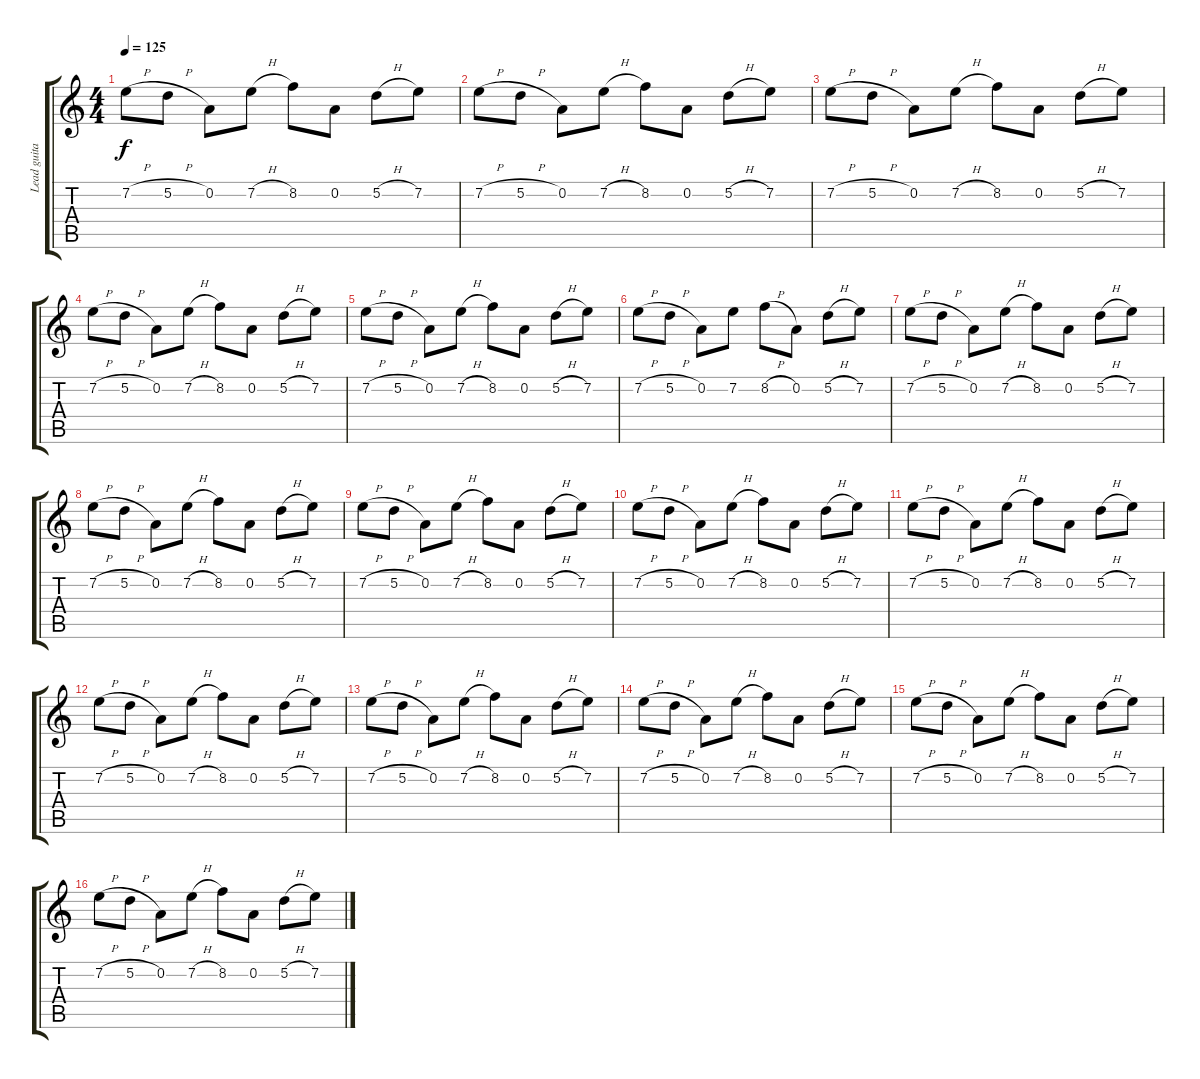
\track ("Lead guitar" "Lead guita") {instrument distortionguitar}
\staff {score tabs}
\tuning (D4 A3 F3 C3 G2 D2) {hide}
\ts (4 4)
\tempo 125
\clef g2
\ks c
7.2{h}.8{dy f} 5.2{h}.8 0.2.8 7.2{h}.8 8.2.8 0.2.8 5.2{h}.8 7.2.8 |
7.2{h}.8 5.2{h}.8 0.2.8 7.2{h}.8 8.2.8 0.2.8 5.2{h}.8 7.2.8 |
7.2{h}.8 5.2{h}.8 0.2.8 7.2{h}.8 8.2.8 0.2.8 5.2{h}.8 7.2.8 |
7.2{h}.8 5.2{h}.8 0.2.8 7.2{h}.8 8.2.8 0.2.8 5.2{h}.8 7.2.8 |
7.2{h}.8 5.2{h}.8 0.2.8 7.2{h}.8 8.2.8 0.2.8 5.2{h}.8 7.2.8 |
7.2{h}.8 5.2{h}.8 0.2.8 7.2.8 8.2{h}.8 0.2.8 5.2{h}.8 7.2.8 |
7.2{h}.8 5.2{h}.8 0.2.8 7.2{h}.8 8.2.8 0.2.8 5.2{h}.8 7.2.8 |
7.2{h}.8 5.2{h}.8 0.2.8 7.2{h}.8 8.2.8 0.2.8 5.2{h}.8 7.2.8 |
7.2{h}.8 5.2{h}.8 0.2.8 7.2{h}.8 8.2.8 0.2.8 5.2{h}.8 7.2.8 |
7.2{h}.8 5.2{h}.8 0.2.8 7.2{h}.8 8.2.8 0.2.8 5.2{h}.8 7.2.8 |
7.2{h}.8 5.2{h}.8 0.2.8 7.2{h}.8 8.2.8 0.2.8 5.2{h}.8 7.2.8 |
7.2{h}.8 5.2{h}.8 0.2.8 7.2{h}.8 8.2.8 0.2.8 5.2{h}.8 7.2.8 |
7.2{h}.8 5.2{h}.8 0.2.8 7.2{h}.8 8.2.8 0.2.8 5.2{h}.8 7.2.8 |
7.2{h}.8 5.2{h}.8 0.2.8 7.2{h}.8 8.2.8 0.2.8 5.2{h}.8 7.2.8 |
7.2{h}.8 5.2{h}.8 0.2.8 7.2{h}.8 8.2.8 0.2.8 5.2{h}.8 7.2.8 |
7.2{h}.8 5.2{h}.8 0.2.8 7.2{h}.8 8.2.8 0.2.8 5.2{h}.8 7.2.8
